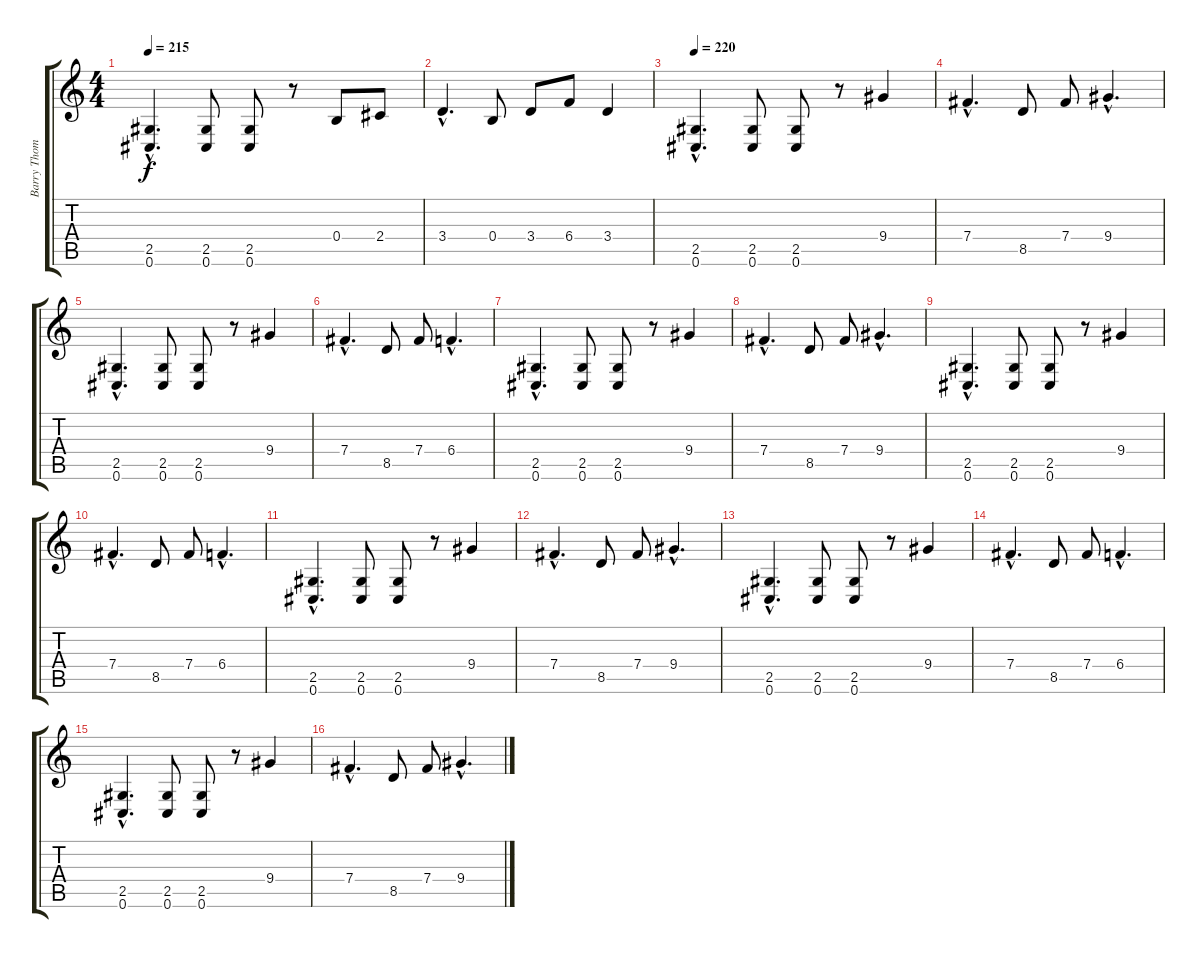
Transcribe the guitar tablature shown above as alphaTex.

\track ("Barry Thomson" "Barry Thom") {instrument distortionguitar}
\staff {score tabs}
\tuning (Db4 Ab3 E3 B2 Gb2 Db2) {hide}
\ts (4 4)
\tempo 215
\clef g2
\ks c
(2.5{hac} 0.6{hac}).4{d dy f} (2.5 0.6).8 (2.5 0.6).8 r.8 0.4.8 2.4.8 |
3.4{hac}.4{d} 0.4.8 3.4.8 6.4.8 3.4.4 |
\tempo 220
(2.5{hac} 0.6{hac}).4{d} (2.5 0.6).8 (2.5 0.6).8 r.8 9.4.4 |
7.4{hac}.4{d} 8.5.8 7.4.8 9.4{hac}.4{d} |
(2.5{hac} 0.6{hac}).4{d} (2.5 0.6).8 (2.5 0.6).8 r.8 9.4.4 |
7.4{hac}.4{d} 8.5.8 7.4.8 6.4{hac}.4{d} |
(2.5{hac} 0.6{hac}).4{d} (2.5 0.6).8 (2.5 0.6).8 r.8 9.4.4 |
7.4{hac}.4{d} 8.5.8 7.4.8 9.4{hac}.4{d} |
(2.5{hac} 0.6{hac}).4{d} (2.5 0.6).8 (2.5 0.6).8 r.8 9.4.4 |
7.4{hac}.4{d} 8.5.8 7.4.8 6.4{hac}.4{d} |
(2.5{hac} 0.6{hac}).4{d} (2.5 0.6).8 (2.5 0.6).8 r.8 9.4.4 |
7.4{hac}.4{d} 8.5.8 7.4.8 9.4{hac}.4{d} |
(2.5{hac} 0.6{hac}).4{d} (2.5 0.6).8 (2.5 0.6).8 r.8 9.4.4 |
7.4{hac}.4{d} 8.5.8 7.4.8 6.4{hac}.4{d} |
(2.5{hac} 0.6{hac}).4{d} (2.5 0.6).8 (2.5 0.6).8 r.8 9.4.4 |
7.4{hac}.4{d} 8.5.8 7.4.8 9.4{hac}.4{d}
